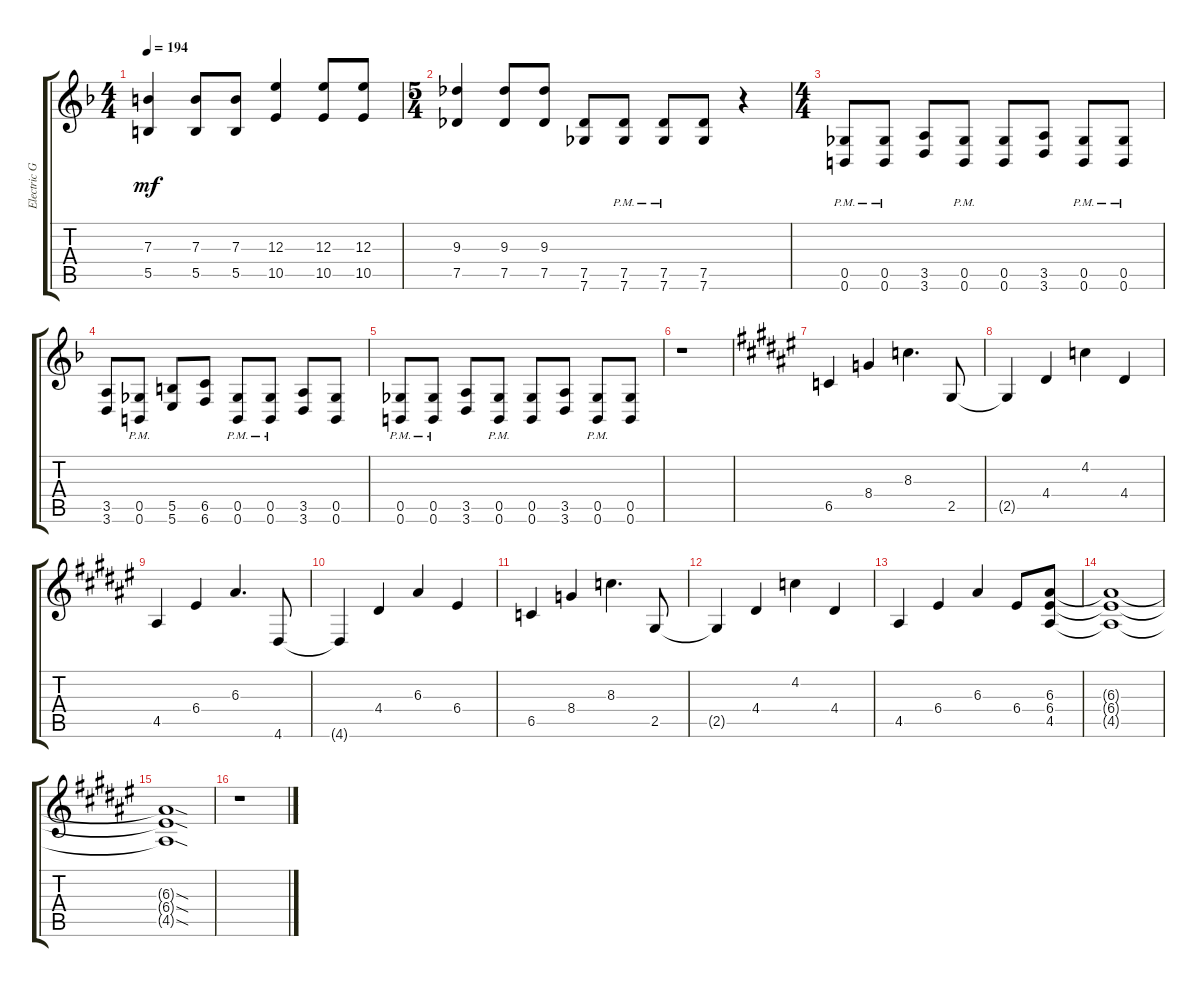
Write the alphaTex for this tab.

\track ("Electric Guitar III <葵>" "Electric G") {instrument distortionguitar}
\staff {score tabs}
\tuning (Db4 Ab3 E3 B2 Gb2 B1) {hide}
\ts (4 4)
\tempo 194
\clef g2
\ks f
(7.3 5.5).4{dy mf} (7.3 5.5).8 (7.3 5.5).8 (12.3 10.5).4 (12.3 10.5).8 (12.3 10.5).8 |
\ts (5 4)
(9.3 7.5).4 (9.3 7.5).8 (9.3 7.5).8 (7.5 7.6).8 (7.5{pm} 7.6{pm}).8 (7.5{pm} 7.6{pm}).8 (7.5 7.6).8 r.4 |
\ts (4 4)
(0.5{pm} 0.6{pm}).8 (0.5{pm} 0.6{pm}).8 (3.5 3.6).8 (0.5{pm} 0.6{pm}).8 (0.5 0.6).8 (3.5 3.6).8 (0.5{pm} 0.6{pm}).8 (0.5{pm} 0.6{pm}).8 |
(3.5 3.6).8 (0.5{pm} 0.6{pm}).8 (5.5 5.6).8 (6.5 6.6).8 (0.5{pm} 0.6{pm}).8 (0.5{pm} 0.6{pm}).8 (3.5 3.6).8 (0.5 0.6).8 |
(0.5{pm} 0.6{pm}).8 (0.5{pm} 0.6{pm}).8 (3.5 3.6).8 (0.5{pm} 0.6{pm}).8 (0.5 0.6).8 (3.5 3.6).8 (0.5{pm} 0.6{pm}).8 (0.5 0.6).8 |
r.1 |
\section ("" "")
\ks f#
6.5.4 8.4.4 8.3.4{d} 2.5.8 |
2.5{t}.4 4.4.4 4.2.4 4.4.4 |
4.5.4 6.4.4 6.3.4{d} 4.6.8 |
4.6{t}.4 4.4.4 6.3.4 6.4.4 |
6.5.4 8.4.4 8.3.4{d} 2.5.8 |
2.5{t}.4 4.4.4 4.2.4 4.4.4 |
4.5.4 6.4.4 6.3.4 6.4.8 (6.3 6.4 4.5).8 |
(6.3{t} 6.4{t} 4.5{t}).1 |
(6.3{sod t} 6.4{sod t} 4.5{sod t}).1 |
\section ("" "")
r.1
